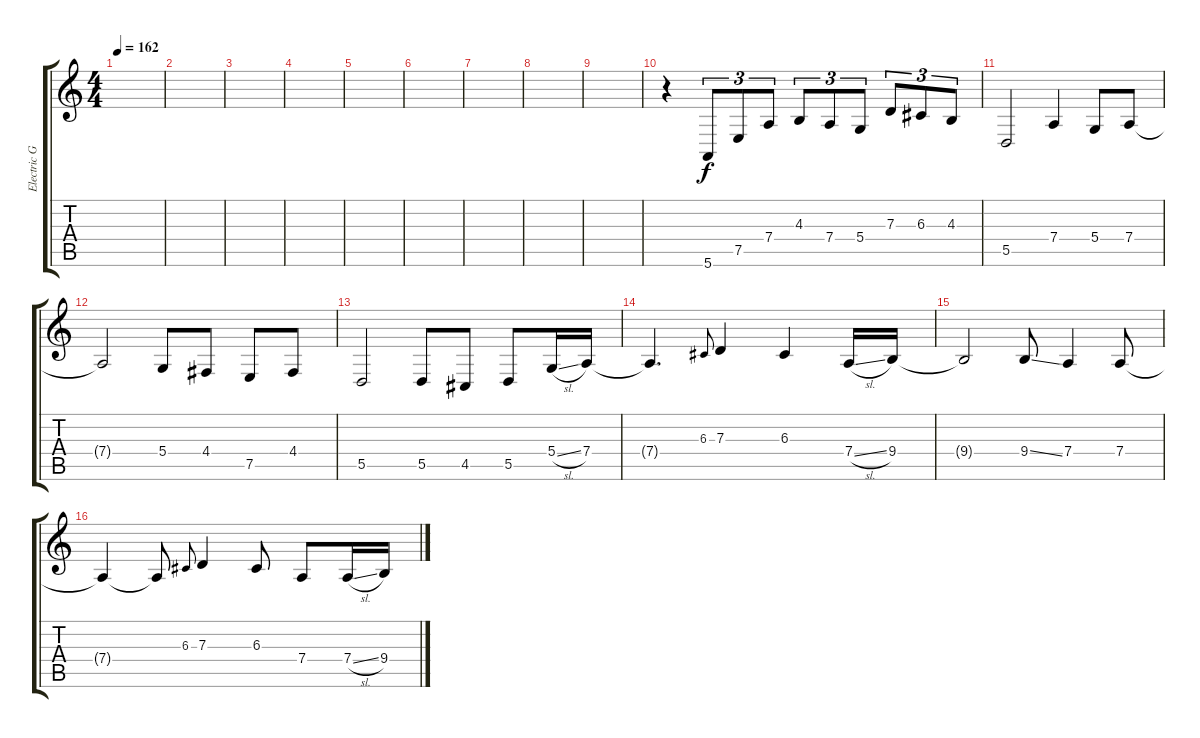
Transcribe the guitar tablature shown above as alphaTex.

\track ("Electric Guitar (Solo)" "Electric G") {instrument pad7halo}
\staff {score tabs}
\tuning (E4 B3 G3 D3 A2 E2) {hide}
\ts (4 4)
\tempo 162
\clef g2
\ks c
|
|
|
|
|
|
|
|
|
r.4{volume 16} 5.6.8{tu (3 2)} 7.5.8{tu (3 2)} 7.4.8{tu (3 2)} 4.3.8{tu (3 2)} 7.4.8{tu (3 2)} 5.4.8{tu (3 2)} 7.3.8{tu (3 2)} 6.3.8{tu (3 2)} 4.3.8{tu (3 2)} |
5.5.2 7.4.4 5.4.8 7.4.8 |
7.4{t}.2 5.4.8 4.4.8 7.5.8 4.4.8 |
5.5.2 5.5.8 4.5.8 5.5.8 5.4{sl}.16 7.4.16 |
7.4{t}.4{d} 6.3.8{gr onbeat} 7.3.4 6.3.4 7.4{sl}.16 9.4.16 |
9.4{t}.2 9.4{ss}.8 7.4.4 7.4.8 |
7.4{t}.4 7.4{t}.8 6.3.8{gr onbeat} 7.3.4 6.3.8 7.4.8 7.4{sl}.16 9.4.16
